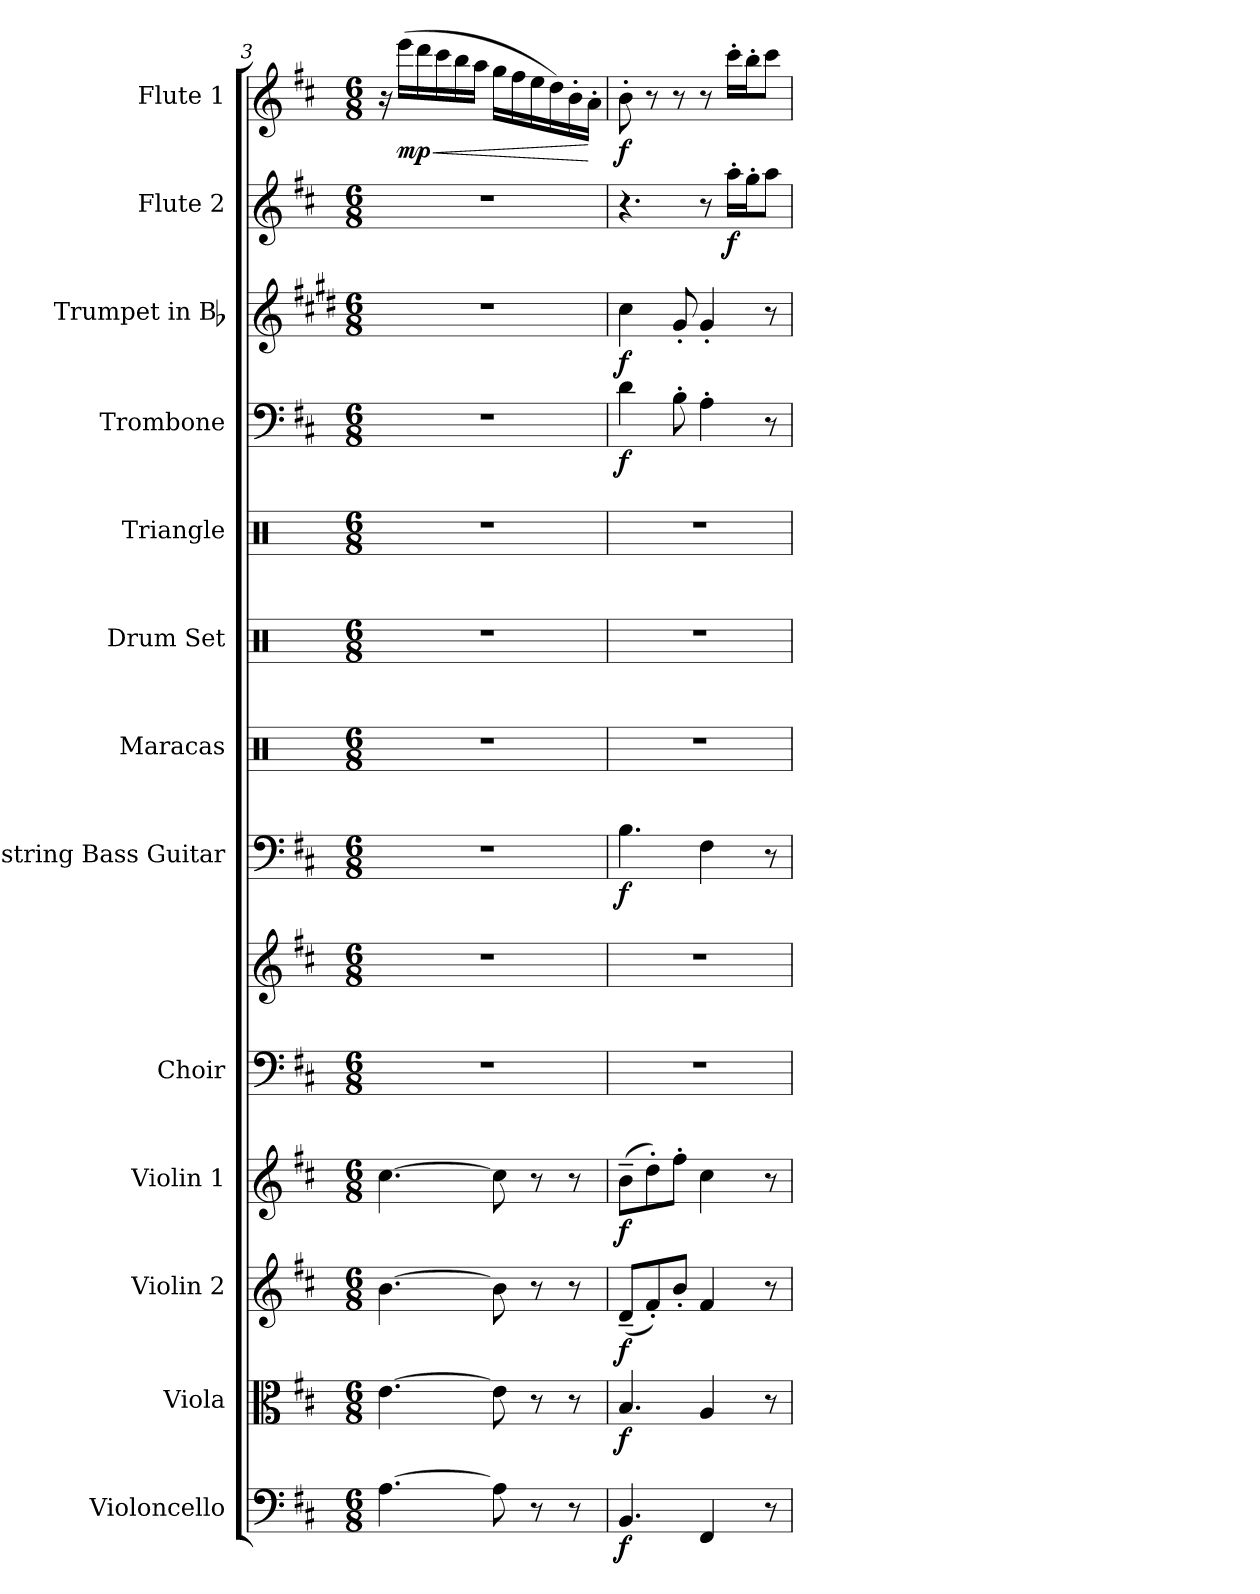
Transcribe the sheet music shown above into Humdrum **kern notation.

**kern	**dynam	**kern	**dynam	**kern	**dynam	**kern	**dynam	**kern	**kern	**kern	**dynam	**kern	**kern	**kern	**kern	**dynam	**kern	**dynam	**kern	**dynam	**kern	**dynam
*part13	*part13	*part12	*part12	*part11	*part11	*part10	*part10	*part9	*part9	*part8	*part8	*part7	*part6	*part5	*part4	*part4	*part3	*part3	*part2	*part2	*part1	*part1
*staff14	*staff14	*staff13	*staff13	*staff12	*staff12	*staff11	*staff11	*staff10	*staff9	*staff8	*staff8	*staff7	*staff6	*staff5	*staff4	*staff4	*staff3	*staff3	*staff2	*staff2	*staff1	*staff1
*I"Violoncello	*	*I"Viola	*	*I"Violin 2	*	*I"Violin 1	*	*I"Choir	*	*I"6-string Bass Guitar	*	*I"Maracas	*I"Drum Set	*I"Triangle	*I"Trombone	*	*I"Trumpet in Bb	*	*I"Flute 2	*	*I"Flute 1	*
*I'Vc.	*	*I'Vla.	*	*I'Vln. 2	*	*I'Vln. 1	*	*I'Choir	*	*I'Bass	*	*I'Mrcs.	*I'Dr.	*I'Tri.	*I'Tbn.	*	*I'Tpt.	*	*I'Fl.	*	*I'Fl.	*
*clefF4	*	*clefC3	*	*clefG2	*	*clefG2	*	*clefF4	*clefG2	*clefF4	*	*clefX	*clefX	*clefX	*clefF4	*	*clefG2	*	*clefG2	*	*clefG2	*
*	*	*	*	*	*	*	*	*	*	*ITrd7c12	*	*	*	*	*	*	*ITrd1c2	*	*	*	*	*
*k[f#c#]	*	*k[f#c#]	*	*k[f#c#]	*	*k[f#c#]	*	*k[f#c#]	*k[f#c#]	*k[f#c#]	*	*k[]	*k[]	*k[]	*k[f#c#]	*	*k[f#c#]	*	*k[f#c#]	*	*k[f#c#]	*
*b:	*	*b:	*	*b:	*	*b:	*	*b:	*b:	*b:	*	*C:	*C:	*C:	*b:	*	*b:	*	*b:	*	*b:	*
*M6/8	*	*M6/8	*	*M6/8	*	*M6/8	*	*M6/8	*M6/8	*M6/8	*	*M6/8	*M6/8	*M6/8	*M6/8	*	*M6/8	*	*M6/8	*	*M6/8	*
=3	=3	=3	=3	=3	=3	=3	=3	=3	=3	=3	=3	=3	=3	=3	=3	=3	=3	=3	=3	=3	=3	=3
!	!	!	!	!	!	!	!	!LO:N:vis=1	!LO:N:vis=1	!LO:N:vis=1	!	!LO:N:vis=1	!LO:N:vis=1	!LO:N:vis=1	!LO:N:vis=1	!	!LO:N:vis=1	!	!LO:N:vis=1	!	!	!
[>4.Ai\	.	[>4.ei\	.	[>4.bi\	.	[>4.cc#i\	.	2.r	2.r	2.r	.	2.r	2.r	2.r	2.r	.	2.r	.	2.r	.	16r	.
!	!	!	!	!	!	!	!	!	!	!	!	!	!	!	!	!	!	!	!	!	!	!LO:HP:b
.	.	.	.	.	.	.	.	.	.	.	.	.	.	.	.	.	.	.	.	.	(16eeei\LL	< mp
.	.	.	.	.	.	.	.	.	.	.	.	.	.	.	.	.	.	.	.	.	16dddi\	.
.	.	.	.	.	.	.	.	.	.	.	.	.	.	.	.	.	.	.	.	.	16ccc#i\	.
.	.	.	.	.	.	.	.	.	.	.	.	.	.	.	.	.	.	.	.	.	16bbi\	.
.	.	.	.	.	.	.	.	.	.	.	.	.	.	.	.	.	.	.	.	.	16aai\JJ	.
8Ai\]	.	8ei\]	.	8bi\]	.	8cc#i\]	.	.	.	.	.	.	.	.	.	.	.	.	.	.	16ggi\LL	.
.	.	.	.	.	.	.	.	.	.	.	.	.	.	.	.	.	.	.	.	.	16ff#i\	.
8r	.	8r	.	8r	.	8r	.	.	.	.	.	.	.	.	.	.	.	.	.	.	16eei\	.
.	.	.	.	.	.	.	.	.	.	.	.	.	.	.	.	.	.	.	.	.	16ddi\)	.
8r	.	8r	.	8r	.	8r	.	.	.	.	.	.	.	.	.	.	.	.	.	.	16b'i\	.
.	.	.	.	.	.	.	.	.	.	.	.	.	.	.	.	.	.	.	.	.	16a'i\JJ	[
=4	=4	=4	=4	=4	=4	=4	=4	=4	=4	=4	=4	=4	=4	=4	=4	=4	=4	=4	=4	=4	=4	=4
!	!	!	!	!	!	!	!	!LO:N:vis=1	!LO:N:vis=1	!	!	!LO:N:vis=1	!LO:N:vis=1	!LO:N:vis=1	!	!	!	!	!	!	!	!
4.BBi/	f	4.Bi/	f	(8d~i/L	f	(8b~i\L	f	2.r	2.r	4.BBi\	f	2.r	2.r	2.r	4di\	f	4bi\	f	4.r	.	8b'i\	f
.	.	.	.	8f#'i/)	.	8dd'i\)	.	.	.	.	.	.	.	.	.	.	.	.	.	.	8r	.
.	.	.	.	8b'i/J	.	8ff#'i\J	.	.	.	.	.	.	.	.	8B'i\	.	8f#'i/	.	.	.	8r	.
4FF#i/	.	4Ai/	.	4f#i/	.	4cc#i\	.	.	.	4FF#i\	.	.	.	.	4A'i\	.	4f#'i/	.	8r	.	8r	.
.	.	.	.	.	.	.	.	.	.	.	.	.	.	.	.	.	.	.	16aa'i\LL	f	16ccc#'i\LL	.
.	.	.	.	.	.	.	.	.	.	.	.	.	.	.	.	.	.	.	16gg'i\J	.	16bb'i\J	.
8r	.	8r	.	8r	.	8r	.	.	.	8r	.	.	.	.	8r	.	8r	.	8aai\J	.	8ccc#i\J	.
=	=	=	=	=	=	=	=	=	=	=	=	=	=	=	=	=	=	=	=	=	=	=
*-	*-	*-	*-	*-	*-	*-	*-	*-	*-	*-	*-	*-	*-	*-	*-	*-	*-	*-	*-	*-	*-	*-
